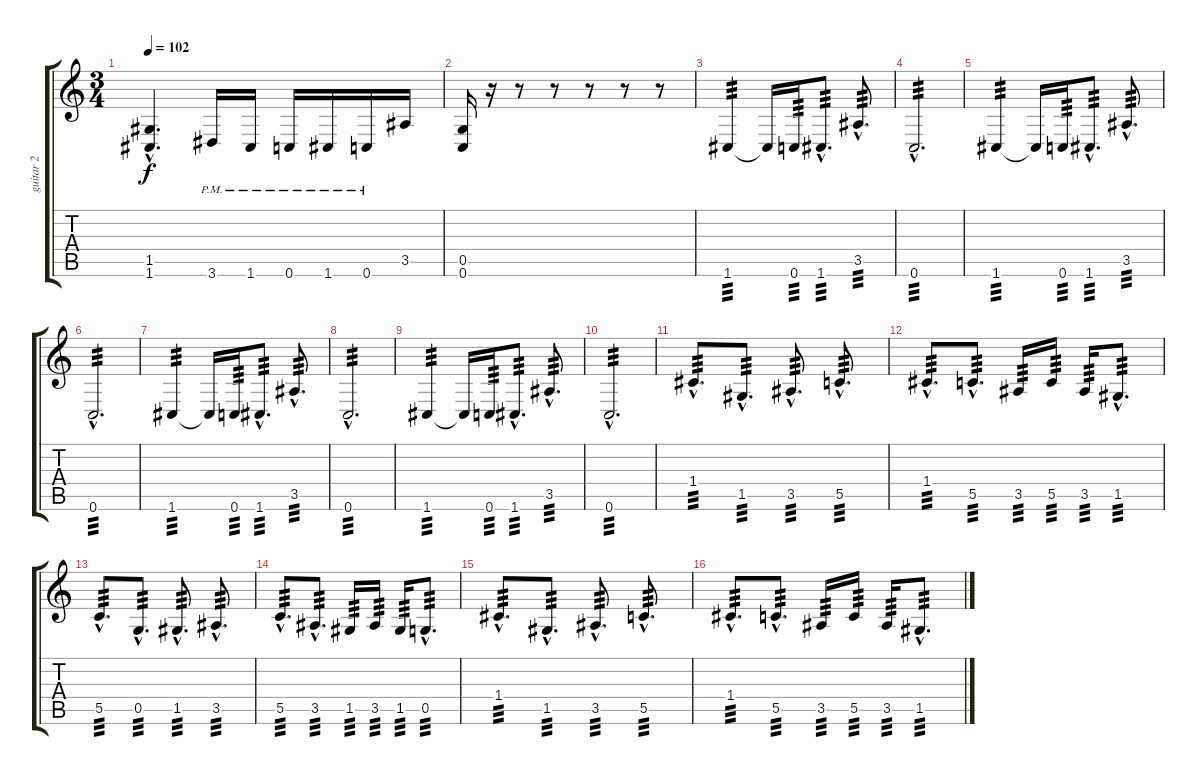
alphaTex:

\track ("guitar 2" "guitar 2") {instrument overdrivenguitar}
\staff {score tabs}
\tuning (D4 A3 F3 C3 G2 C2) {hide}
\ts (3 4)
\tempo 102
\clef g2
\ks c
(1.5{hac} 1.6{hac}).4{d dy f instrument overdrivenguitar} 3.6{pm}.16 1.6{pm}.16 0.6{pm}.16 1.6{pm}.16 0.6{pm}.16 3.5.16 |
(0.5 0.6).16 r.16 r.8 r.8 r.8 r.8 r.8 |
1.6.4{tp 3} 1.6{t}.16 0.6.16{tp 3} 1.6{hac}.8{d tp 3} 3.5{hac}.8{d tp 3} |
0.6{hac}.2{d tp 3} |
1.6.4{tp 3} 1.6{t}.16 0.6.16{tp 3} 1.6{hac}.8{d tp 3} 3.5{hac}.8{d tp 3} |
0.6{hac}.2{d tp 3} |
1.6.4{tp 3} 1.6{t}.16 0.6.16{tp 3} 1.6{hac}.8{d tp 3} 3.5{hac}.8{d tp 3} |
0.6{hac}.2{d tp 3} |
1.6.4{tp 3} 1.6{t}.16 0.6.16{tp 3} 1.6{hac}.8{d tp 3} 3.5{hac}.8{d tp 3} |
0.6{hac}.2{d tp 3} |
1.4{hac}.8{d tp 3} 1.5{hac}.8{d tp 3} 3.5{hac}.8{d tp 3} 5.5{hac}.8{d tp 3} |
1.4{hac}.8{d tp 3} 5.5{hac}.8{d tp 3} 3.5.16{tp 3} 5.5.16{tp 3} 3.5.16{tp 3} 1.5{hac}.8{d tp 3} |
5.5{hac}.8{d tp 3} 0.5{hac}.8{d tp 3} 1.5{hac}.8{d tp 3} 3.5{hac}.8{d tp 3} |
5.5{hac}.8{d tp 3} 3.5{hac}.8{d tp 3} 1.5.16{tp 3} 3.5.16{tp 3} 1.5.16{tp 3} 0.5{hac}.8{d tp 3} |
1.4{hac}.8{d tp 3} 1.5{hac}.8{d tp 3} 3.5{hac}.8{d tp 3} 5.5{hac}.8{d tp 3} |
1.4{hac}.8{d tp 3} 5.5{hac}.8{d tp 3} 3.5.16{tp 3} 5.5.16{tp 3} 3.5.16{tp 3} 1.5{hac}.8{d tp 3}
